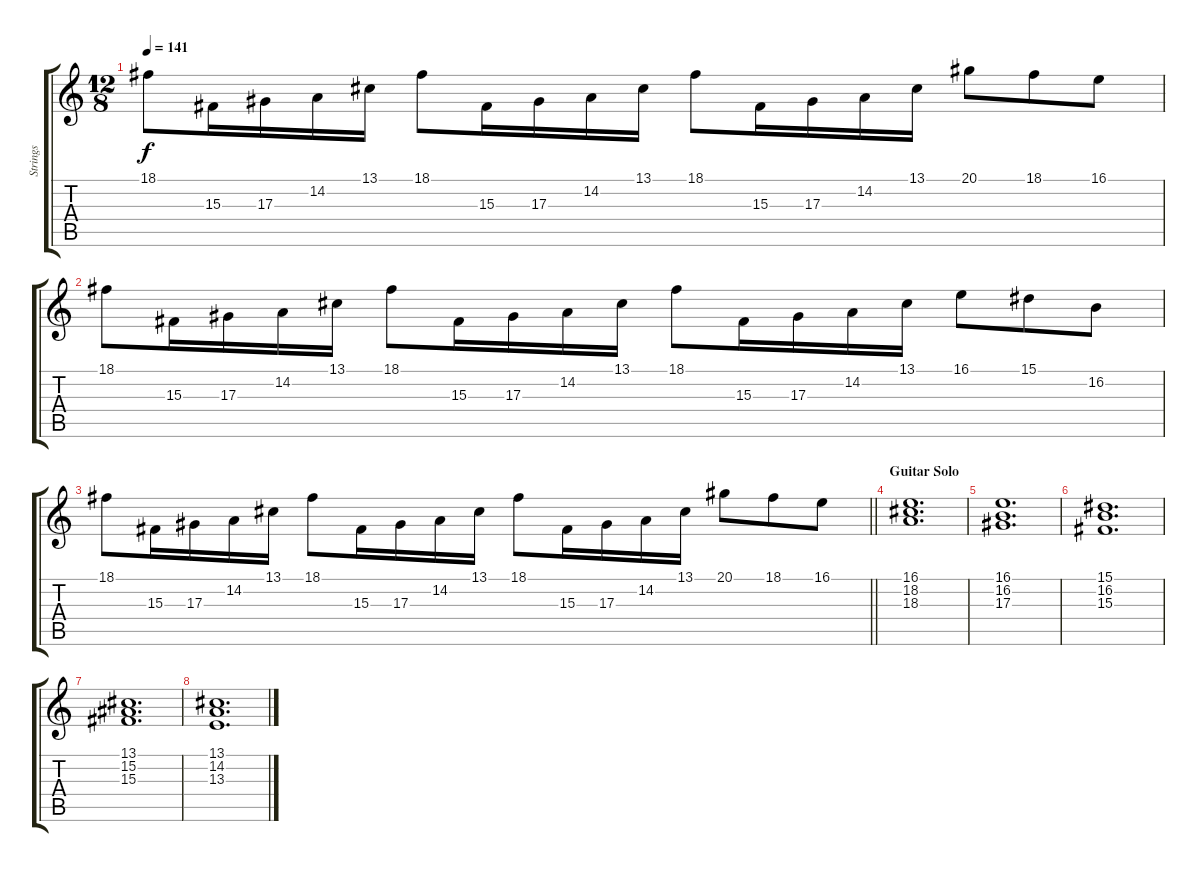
\track ("Strings" "Strings") {instrument stringensemble1}
\staff {score tabs}
\tuning (C4 G3 Eb3 Bb2 F2 C2) {hide}
\ts (12 8)
\tempo 141
\clef g2
\ks c
18.1.8{dy f} 15.3.16 17.3.16 14.2.16 13.1.16 18.1.8 15.3.16 17.3.16 14.2.16 13.1.16 18.1.8 15.3.16 17.3.16 14.2.16 13.1.16 20.1.8 18.1.8 16.1.8 |
18.1.8 15.3.16 17.3.16 14.2.16 13.1.16 18.1.8 15.3.16 17.3.16 14.2.16 13.1.16 18.1.8 15.3.16 17.3.16 14.2.16 13.1.16 16.1.8 15.1.8 16.2.8 |
\barLineRight lightlight
18.1.8 15.3.16 17.3.16 14.2.16 13.1.16 18.1.8 15.3.16 17.3.16 14.2.16 13.1.16 18.1.8 15.3.16 17.3.16 14.2.16 13.1.16 20.1.8 18.1.8 16.1.8 |
\section ("" "Guitar Solo ")
(16.1 18.2 18.3).1{d} |
(16.1 16.2 17.3).1{d} |
(15.1 16.2 15.3).1{d} |
(13.1 15.2 15.3).1{d} |
(13.1 14.2 13.3).1{d}
